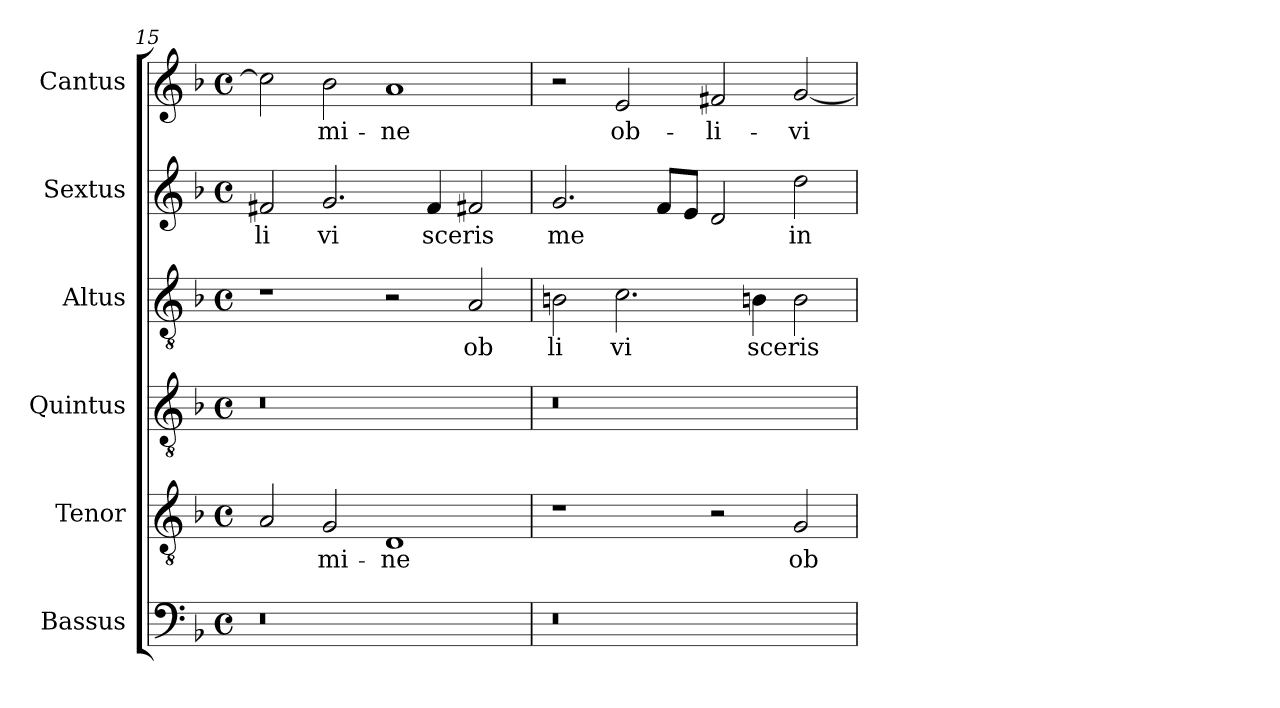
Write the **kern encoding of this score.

**kern	**kern	**text	**kern	**kern	**text	**kern	**text	**kern	**text
*part6	*part5	*part5	*part4	*part3	*part3	*part2	*part2	*part1	*part1
*staff6	*staff5	*staff5	*staff4	*staff3	*staff3	*staff2	*staff2	*staff1	*staff1
*I"Bassus	*I"Tenor	*	*I"Quintus	*I"Altus	*	*I"Sextus	*	*I"Cantus	*
*clefF4	*clefGv2	*	*clefGv2	*clefGv2	*	*clefG2	*	*clefG2	*
*k[b-]	*k[b-]	*	*k[b-]	*k[b-]	*	*k[b-]	*	*k[b-]	*
*F:	*F:	*	*F:	*F:	*	*F:	*	*F:	*
*M4/4	*M4/4	*	*M4/4	*M4/4	*	*M4/4	*	*M4/4	*
*met(c)	*met(c)	*	*met(c)	*met(c)	*	*met(c)	*	*met(c)	*
=15	=15	=15	=15	=15	=15	=15	=15	=15	=15
!	!	!	!	!	!	!	!LO:LY:b:cj	!	!
0r	2A/	.	0r	1r	.	2f#X/	li	2cc\]	.
!	!	!LO:LY:b:cj	!	!	!	!	!LO:LY:b:cj	!	!LO:LY:b:cj
.	2G/	-mi-	.	.	.	2.g/	vi	2b-\	-mi-
!	!	!LO:LY:b:cj	!	!	!	!	!	!	!LO:LY:b:cj
.	1D	-ne	.	2r	.	.	.	1a	-ne
!	!	!	!	!	!	!	!LO:LY:b:cj	!	!
.	.	.	.	.	.	4f#/	sceris	.	.
!	!	!	!	!	!LO:LY:b:cj	!	!	!	!
.	.	.	.	2A/	ob	2f#X/	.	.	.
=16	=16	=16	=16	=16	=16	=16	=16	=16	=16
!	!	!	!	!	!LO:LY:b:cj	!	!LO:LY:b	!	!
0r	1r	.	0r	2Bn\	li	2.g/	me	2r	.
!	!	!	!	!	!LO:LY:b:cj	!	!	!	!LO:LY:b:cj
.	.	.	.	2.c\	vi	.	.	2e/	ob-
.	.	.	.	.	.	8f/L	.	.	.
.	.	.	.	.	.	8e/J	.	.	.
!	!	!	!	!	!	!	!	!	!LO:LY:b:cj
.	2r	.	.	.	.	2d/	.	2f#X/	-li-
!	!	!	!	!	!LO:LY:b:cj	!	!	!	!
.	.	.	.	4Bn\	sceris	.	.	.	.
!	!	!LO:LY:b:cj	!	!	!	!	!LO:LY:b:cj	!	!LO:LY:b:cj
.	2G/	ob-	.	2B\	.	2dd\	in	[<2g/	-vi-
=	=	=	=	=	=	=	=	=	=
*-	*-	*-	*-	*-	*-	*-	*-	*-	*-
